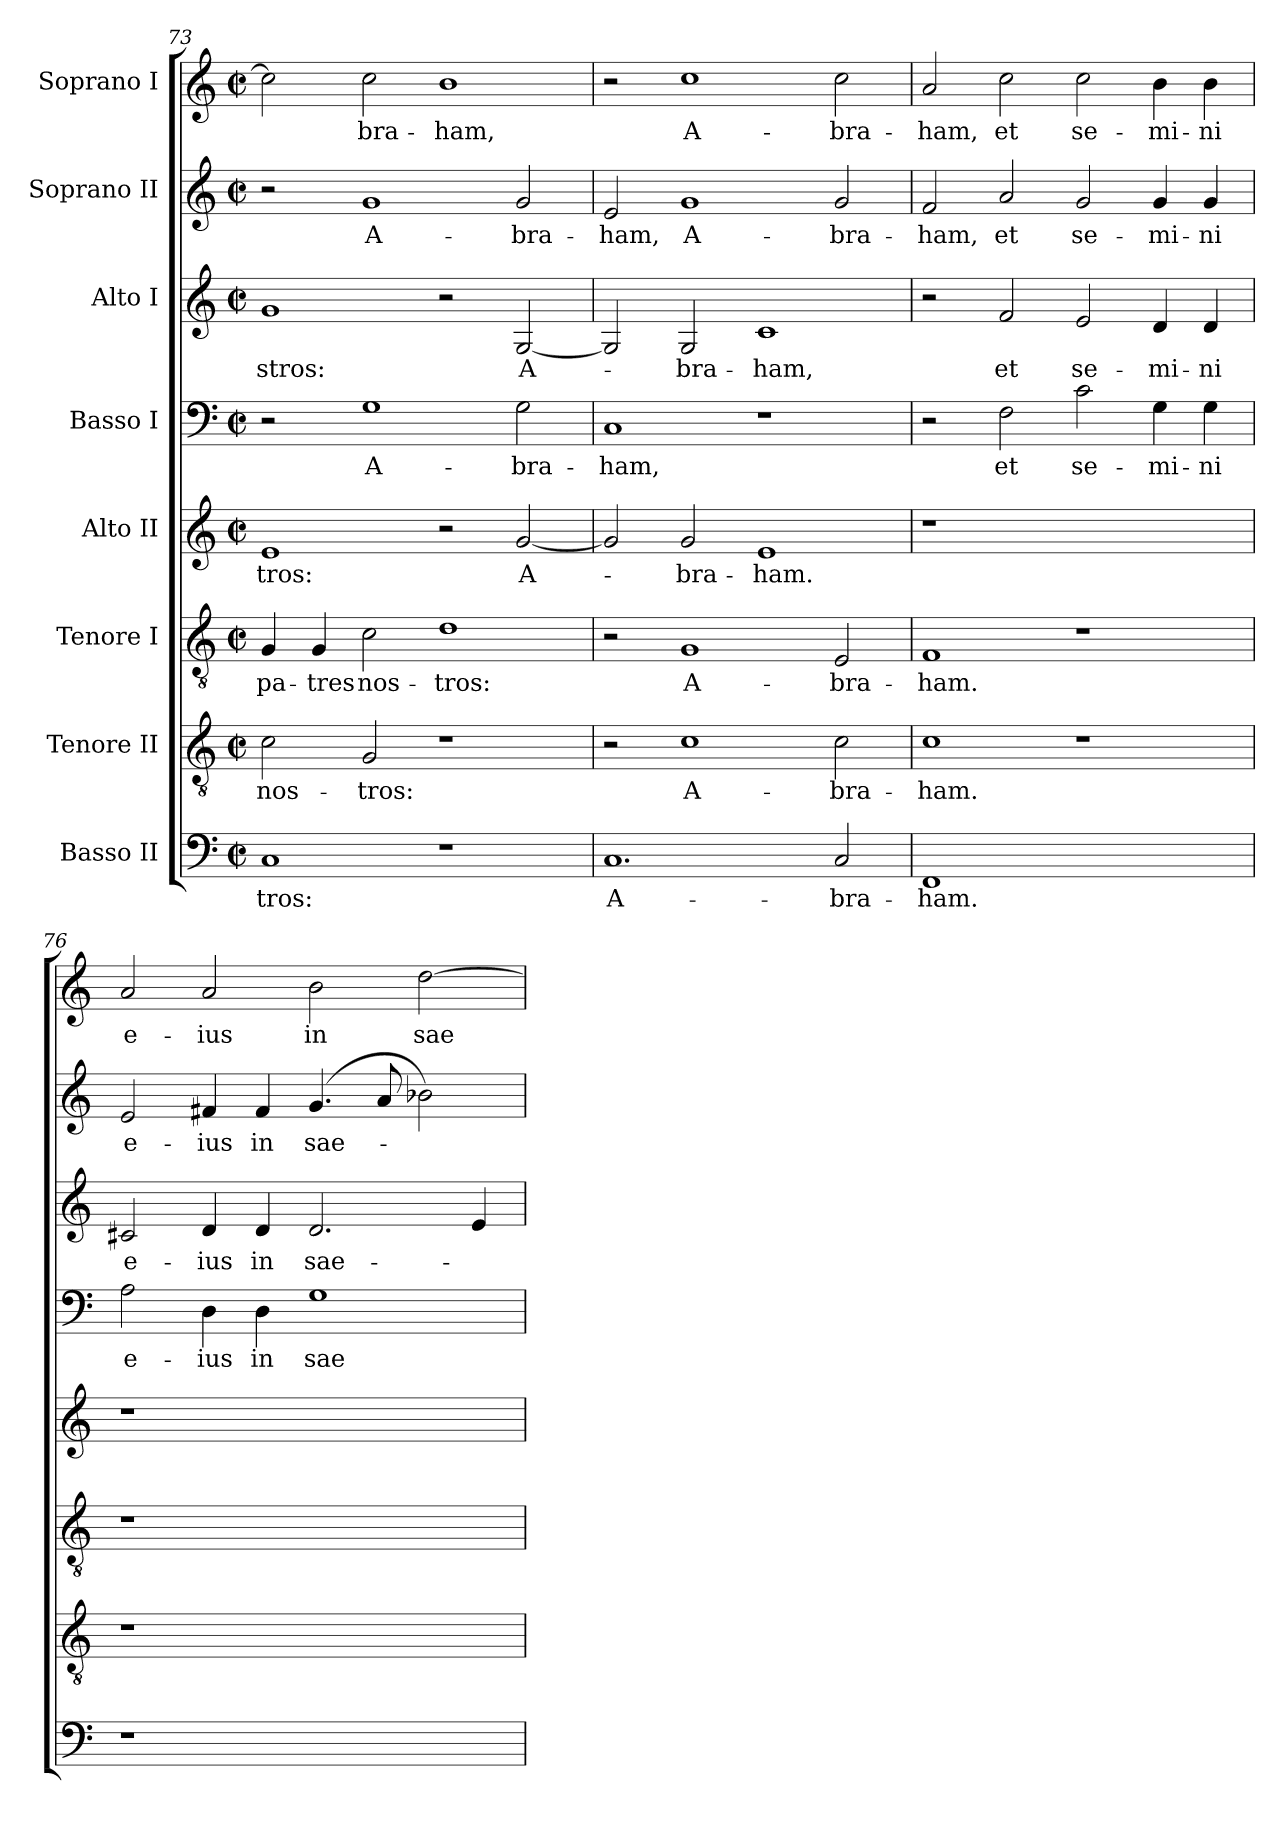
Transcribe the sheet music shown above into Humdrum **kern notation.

**kern	**text	**kern	**text	**kern	**text	**kern	**text	**kern	**text	**kern	**text	**kern	**text	**kern	**text
*part8	*part8	*part7	*part7	*part6	*part6	*part5	*part5	*part4	*part4	*part3	*part3	*part2	*part2	*part1	*part1
*staff8	*staff8	*staff7	*staff7	*staff6	*staff6	*staff5	*staff5	*staff4	*staff4	*staff3	*staff3	*staff2	*staff2	*staff1	*staff1
*I"Basso II	*	*I"Tenore II	*	*I"Tenore I	*	*I"Alto II	*	*I"Basso I	*	*I"Alto I	*	*I"Soprano II	*	*I"Soprano I	*
*clefF4	*	*clefGv2	*	*clefGv2	*	*clefG2	*	*clefF4	*	*clefG2	*	*clefG2	*	*clefG2	*
*k[]	*	*k[]	*	*k[]	*	*k[]	*	*k[]	*	*k[]	*	*k[]	*	*k[]	*
*C:	*	*C:	*	*C:	*	*C:	*	*C:	*	*C:	*	*C:	*	*C:	*
*M2/2	*	*M2/2	*	*M2/2	*	*M2/2	*	*M2/2	*	*M2/2	*	*M2/2	*	*M2/2	*
*met(c|)	*	*met(c|)	*	*met(c|)	*	*met(c|)	*	*met(c|)	*	*met(c|)	*	*met(c|)	*	*met(c|)	*
=73	=73	=73	=73	=73	=73	=73	=73	=73	=73	=73	=73	=73	=73	=73	=73
1C	-tros:	2c\	nos-	4G/	pa-	1e	-tros:	2r	.	1g	stros:	2r	.	2cc\]	.
.	.	.	.	4G/	-tres	.	.	.	.	.	.	.	.	.	.
.	.	2G/	-tros:	2c\	nos-	.	.	1G	A-	.	.	1g	A-	2cc\	-bra-
1r	.	1r	.	1d	-tros:	2r	.	.	.	2r	.	.	.	1b	-ham,
.	.	.	.	.	.	[2g/	A-	2G\	-bra-	[2G/	A-	2g/	-bra-	.	.
=74	=74	=74	=74	=74	=74	=74	=74	=74	=74	=74	=74	=74	=74	=74	=74
1.C	A-	2r	.	2r	.	2g/]	.	1C	-ham,	2G/]	.	2e/	-ham,	2r	.
.	.	1c	A-	1G	A-	2g/	-bra-	.	.	2G/	-bra-	1g	A-	1cc	A-
.	.	.	.	.	.	1e	-ham.	1r	.	1c	-ham,	.	.	.	.
2C/	-bra-	2c\	-bra-	2E/	-bra-	.	.	.	.	.	.	2g/	-bra-	2cc\	-bra-
=75	=75	=75	=75	=75	=75	=75	=75	=75	=75	=75	=75	=75	=75	=75	=75
1FF	-ham.	1c	-ham.	1F	-ham.	1r	.	2r	.	2r	.	2f/	-ham,	2a/	-ham,
.	.	.	.	.	.	.	.	2F\	et	2f/	et	2a/	et	2cc\	et
1ryy	.	1r	.	1r	.	1ryy	.	2c\	se-	2e/	se-	2g/	se-	2cc\	se-
.	.	.	.	.	.	.	.	4G\	-mi-	4d/	-mi-	4g/	-mi-	4b\	-mi-
.	.	.	.	.	.	.	.	4G\	-ni	4d/	-ni	4g/	-ni	4b\	-ni
=76	=76	=76	=76	=76	=76	=76	=76	=76	=76	=76	=76	=76	=76	=76	=76
1r	.	1r	.	1r	.	1r	.	2A\	e-	2c#X/	e-	2e/	e-	2a/	e-
.	.	.	.	.	.	.	.	4D\	-ius	4d/	-ius	4f#X/	-ius	2a/	-ius
.	.	.	.	.	.	.	.	4D\	in	4d/	in	4f#/	in	.	.
1ryy	.	1ryy	.	1ryy	.	1ryy	.	1G	sae-	2.d/	sae-	(<4.g/	sae-	2b\	in
.	.	.	.	.	.	.	.	.	.	.	.	8a/	.	.	.
.	.	.	.	.	.	.	.	.	.	.	.	2b-X\)	.	[2dd\	sae-
.	.	.	.	.	.	.	.	.	.	4e/	.	.	.	.	.
=	=	=	=	=	=	=	=	=	=	=	=	=	=	=	=
*-	*-	*-	*-	*-	*-	*-	*-	*-	*-	*-	*-	*-	*-	*-	*-
